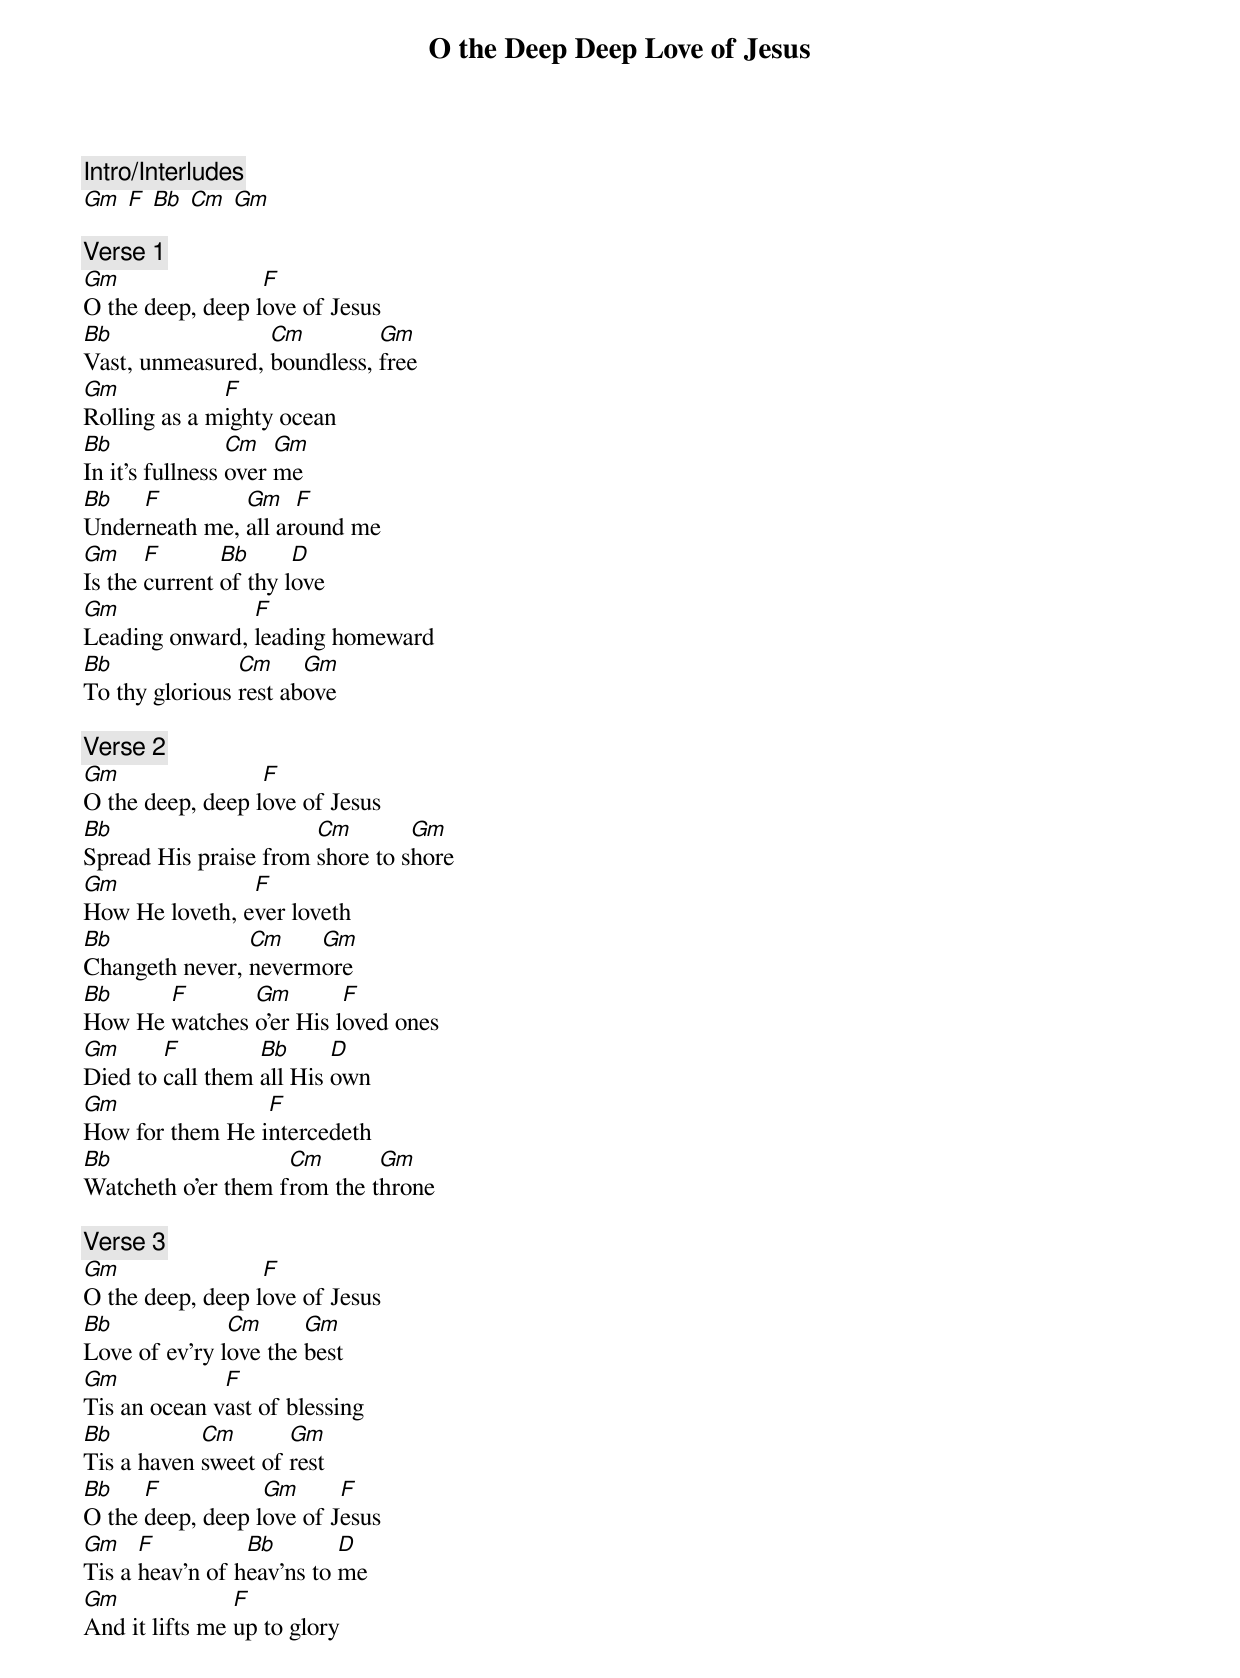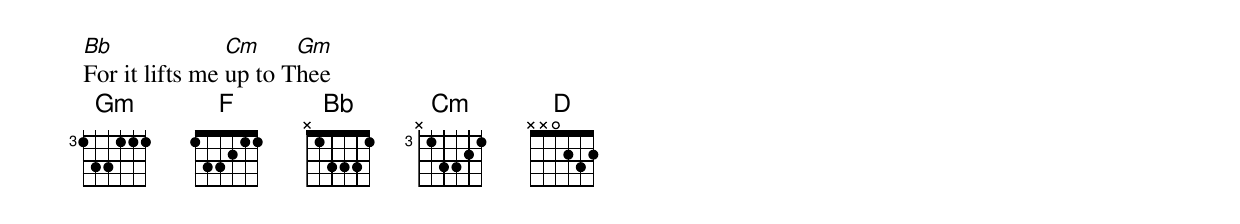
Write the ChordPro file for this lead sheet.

{title:O the Deep Deep Love of Jesus}
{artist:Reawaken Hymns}
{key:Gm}
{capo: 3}

{comment:Intro/Interludes}
[Gm] [F] [Bb] [Cm] [Gm]

{comment:Verse 1}
[Gm]O the deep, deep l[F]ove of Jesus
[Bb]Vast, unmeasured, [Cm]boundless, [Gm]free
[Gm]Rolling as a m[F]ighty ocean
[Bb]In it's fullness [Cm]over [Gm]me
[Bb]Under[F]neath me, [Gm]all ar[F]ound me
[Gm]Is the [F]current [Bb]of thy l[D]ove
[Gm]Leading onward, [F]leading homeward
[Bb]To thy glorious [Cm]rest ab[Gm]ove

{comment:Verse 2}
[Gm]O the deep, deep l[F]ove of Jesus
[Bb]Spread His praise from [Cm]shore to s[Gm]hore
[Gm]How He loveth, e[F]ver loveth
[Bb]Changeth never, [Cm]neverm[Gm]ore
[Bb]How He [F]watches [Gm]o'er His l[F]oved ones
[Gm]Died to [F]call them [Bb]all His [D]own
[Gm]How for them He i[F]ntercedeth
[Bb]Watcheth o'er them f[Cm]rom the t[Gm]hrone

{comment:Verse 3}
[Gm]O the deep, deep l[F]ove of Jesus
[Bb]Love of ev'ry l[Cm]ove the [Gm]best
[Gm]Tis an ocean v[F]ast of blessing
[Bb]Tis a haven [Cm]sweet of [Gm]rest
[Bb]O the [F]deep, deep l[Gm]ove of J[F]esus
[Gm]Tis a [F]heav'n of h[Bb]eav'ns to [D]me
[Gm]And it lifts me [F]up to glory
[Bb]For it lifts me [Cm]up to T[Gm]hee
